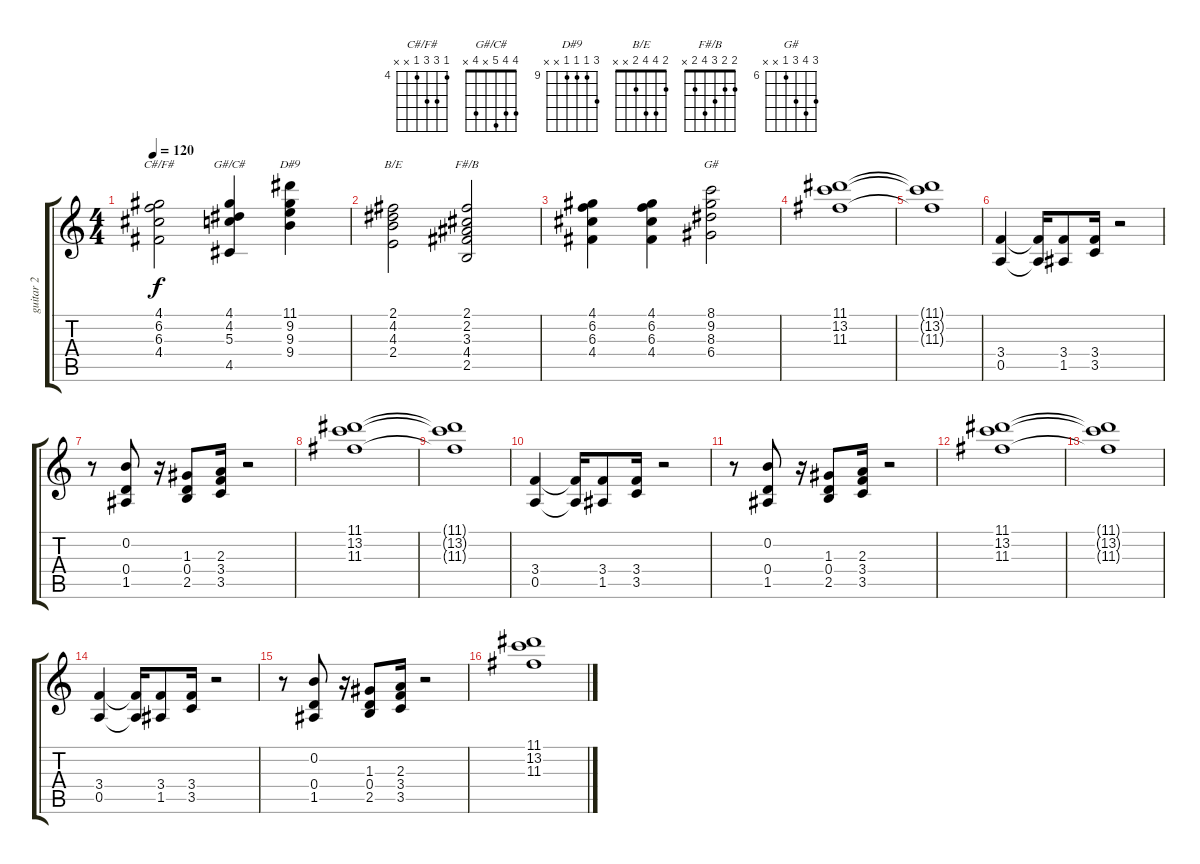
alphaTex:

\track ("guitar 2" "guitar 2") {instrument electricguitarclean}
\staff {score tabs}
\tuning (E4 B3 G3 D3 A2 E2) {hide}
\chord ("C#/F#" 4 6 6 4 x x) {firstfret 4}
\chord ("G#/C#" 4 4 5 x 4 x)
\chord ("D#9" 11 9 9 9 x x) {firstfret 9}
\chord ("B/E" 2 4 4 2 x x)
\chord ("F#/B" 2 2 3 4 2 x)
\chord ("G#" 8 9 8 6 x x) {firstfret 6}
\ts (4 4)
\tempo 120
\clef g2
\ks c
(4.1 6.2 6.3 4.4).2{ch "C#/F#" dy f} (4.1 4.2 5.3 4.5).4{ch "G#/C#"} (11.1 9.2 9.3 9.4).4{ch "D#9"} |
(2.1 4.2 4.3 2.4).2{ch "B/E"} (2.1 2.2 3.3 4.4 2.5).2{ch "F#/B"} |
(4.1 6.2 6.3 4.4).4 (4.1 6.2 6.3 4.4).4 (8.1 9.2 8.3 6.4).2{ch "G#"} |
(11.1 13.2 11.3).1 |
(11.1{t} 13.2{t} 11.3{t}).1 |
(3.4 0.5).4 (3.4{t} 0.5{t}).16 (3.4 1.5).8 (3.4 3.5).16 r.2 |
r.8 (0.2 0.4 1.5).8 r.16 (1.3 0.4 2.5).8 (2.3 3.4 3.5).16 r.2 |
(11.1 13.2 11.3).1 |
(11.1{t} 13.2{t} 11.3{t}).1 |
(3.4 0.5).4 (3.4{t} 0.5{t}).16 (3.4 1.5).8 (3.4 3.5).16 r.2 |
r.8 (0.2 0.4 1.5).8 r.16 (1.3 0.4 2.5).8 (2.3 3.4 3.5).16 r.2 |
(11.1 13.2 11.3).1 |
(11.1{t} 13.2{t} 11.3{t}).1 |
(3.4 0.5).4 (3.4{t} 0.5{t}).16 (3.4 1.5).8 (3.4 3.5).16 r.2 |
r.8 (0.2 0.4 1.5).8 r.16 (1.3 0.4 2.5).8 (2.3 3.4 3.5).16 r.2 |
(11.1 13.2 11.3).1
